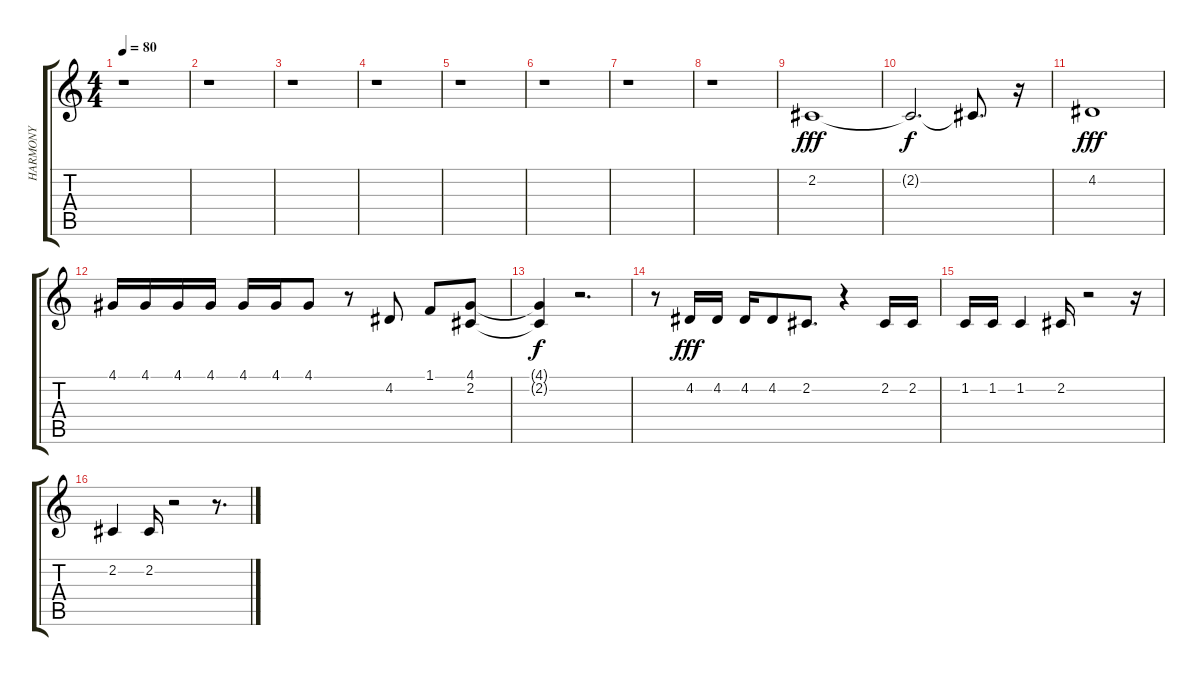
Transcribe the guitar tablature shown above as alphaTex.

\track ("HARMONY" "HARMONY") {instrument choiraahs}
\staff {score tabs}
\tuning (E4 B3 G3 D3 A2 E2) {hide}
\ts (4 4)
\tempo 80
\clef g2
\ks c
r.1{dy fff} |
r.1 |
r.1 |
r.1 |
r.1 |
r.1 |
r.1 |
r.1 |
2.2.1 |
2.2{t}.2{d dy f} 2.2{t}.8{d} r.16 |
4.2.1{dy fff} |
4.1.16 4.1.16 4.1.16 4.1.16 4.1.16 4.1.16 4.1.8 r.8 4.2.8 1.1.8{volume 15} (4.1 2.2).8 |
(4.1{t} 2.2{t}).4{dy f} r.2{d} |
r.8 4.2.16{dy fff volume 14} 4.2.16 4.2.16 4.2.8 2.2.8{d} r.4 2.2.16 2.2.16 |
1.2.16 1.2.16 1.2.4 2.2.16 r.2 r.16 |
2.2.4 2.2.16 r.2 r.8{d}
